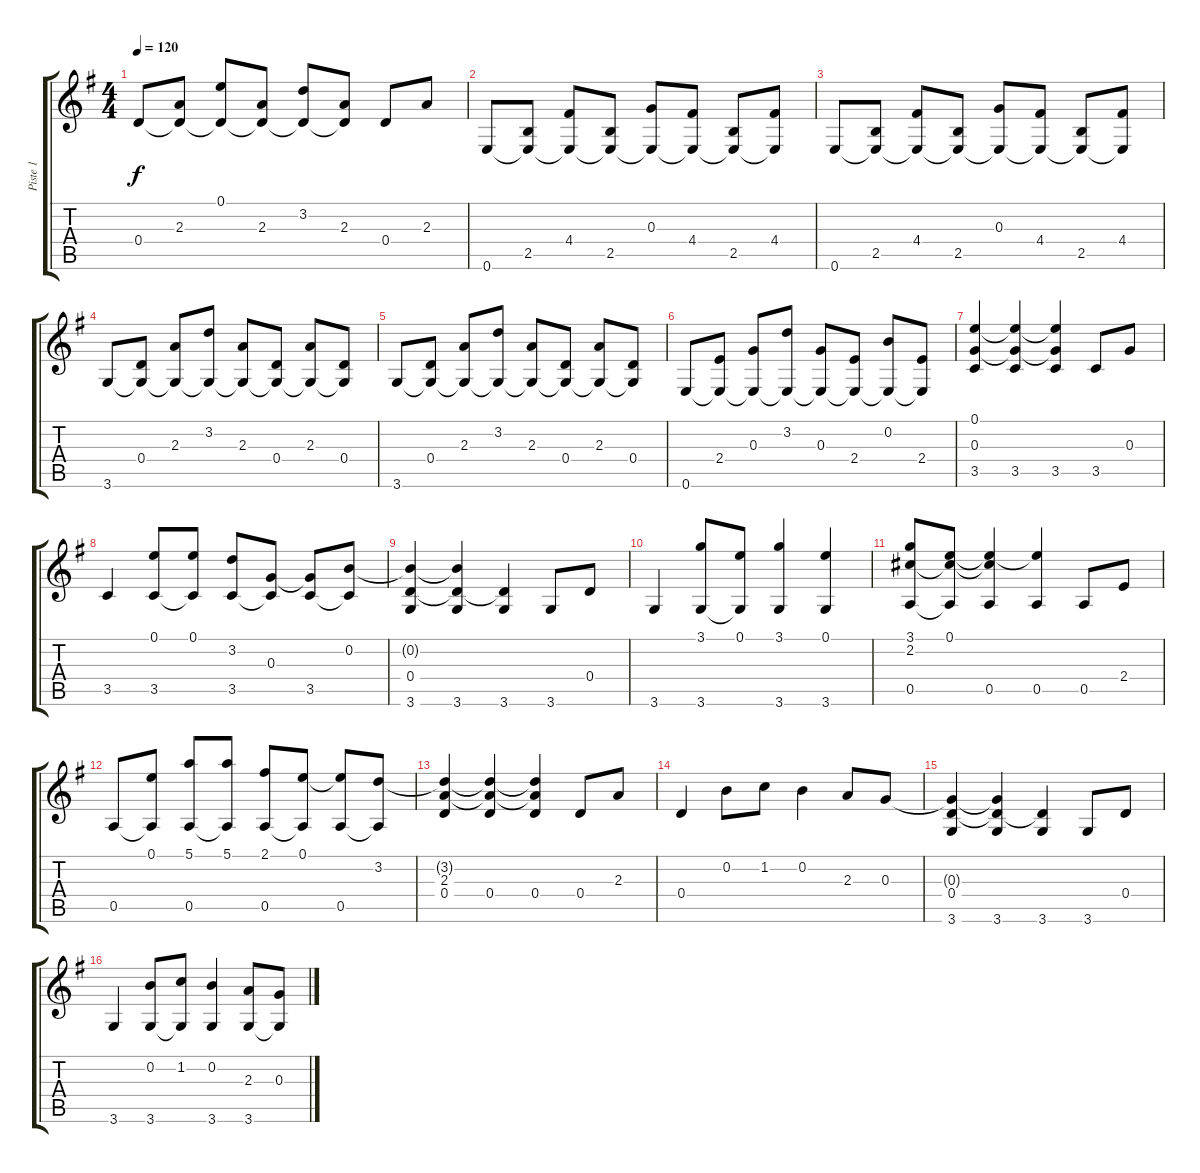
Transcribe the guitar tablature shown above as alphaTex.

\track ("Piste 1" "Piste 1") {instrument acousticguitarnylon}
\staff {score tabs}
\tuning (E4 B3 G3 D3 A2 E2) {hide}
\ts (4 4)
\tempo 120
\clef g2
\ks g
0.4.8{dy f} (2.3 0.4{t}).8 (0.1 0.4{t}).8 (2.3 0.4{t}).8 (3.2 0.4{t}).8 (2.3 0.4{t}).8 0.4.8 2.3.8 |
0.6.8 (2.5 0.6{t}).8 (4.4 0.6{t}).8 (2.5 0.6{t}).8 (0.3 0.6{t}).8 (4.4 0.6{t}).8 (2.5 0.6{t}).8 (4.4 0.6{t}).8 |
0.6.8 (2.5 0.6{t}).8 (4.4 0.6{t}).8 (2.5 0.6{t}).8 (0.3 0.6{t}).8 (4.4 0.6{t}).8 (2.5 0.6{t}).8 (4.4 0.6{t}).8 |
3.6.8 (0.4 3.6{t}).8 (2.3 3.6{t}).8 (3.2 3.6{t}).8 (2.3 3.6{t}).8 (0.4 3.6{t}).8 (2.3 3.6{t}).8 (0.4 3.6{t}).8 |
3.6.8 (0.4 3.6{t}).8 (2.3 3.6{t}).8 (3.2 3.6{t}).8 (2.3 3.6{t}).8 (0.4 3.6{t}).8 (2.3 3.6{t}).8 (0.4 3.6{t}).8 |
0.6.8 (2.4 0.6{t}).8 (0.3 0.6{t}).8 (3.2 0.6{t}).8 (0.3 0.6{t}).8 (2.4 0.6{t}).8 (0.2 0.6{t}).8 (2.4 0.6{t}).8 |
(0.1 0.3 3.5).4 (0.1{t} 0.3{t} 3.5).4 (0.1{t} 0.3{t} 3.5).4 3.5.8 0.3.8 |
3.5.4 (0.1 3.5).8 (0.1 3.5{t}).8 (3.2 3.5).8 (0.3 3.5{t}).8 (0.3{t} 3.5).8 (0.2 3.5{t}).8 |
(0.2{t} 0.4 3.6).4 (0.2{t} 0.4{t} 3.6).4 (0.4{t} 3.6).4 3.6.8 0.4.8 |
3.6.4 (3.1 3.6).8 (0.1 3.6{t}).8 (3.1 3.6).4 (0.1 3.6).4 |
(3.1 2.2 0.5).8 (0.1 2.2{t} 0.5{t}).8 (0.1{t} 2.2{t} 0.5).4 (0.1{t} 0.5).4 0.5.8 2.4.8 |
0.5.8 (0.1 0.5{t}).8 (5.1 0.5).8 (5.1 0.5{t}).8 (2.1 0.5).8 (0.1 0.5{t}).8 (0.1{t} 0.5).8 (3.2 0.5{t}).8 |
(3.2{t} 2.3 0.4).4 (3.2{t} 2.3{t} 0.4).4 (3.2{t} 2.3{t} 0.4).4 0.4.8 2.3.8 |
0.4.4 0.2.8 1.2.8 0.2.4 2.3.8 0.3.8 |
(0.3{t} 0.4 3.6).4 (0.3{t} 0.4{t} 3.6).4 (0.4{t} 3.6).4 3.6.8 0.4.8 |
3.6.4 (0.2 3.6).8 (1.2 3.6{t}).8 (0.2 3.6).4 (2.3 3.6).8 (0.3 3.6{t}).8
